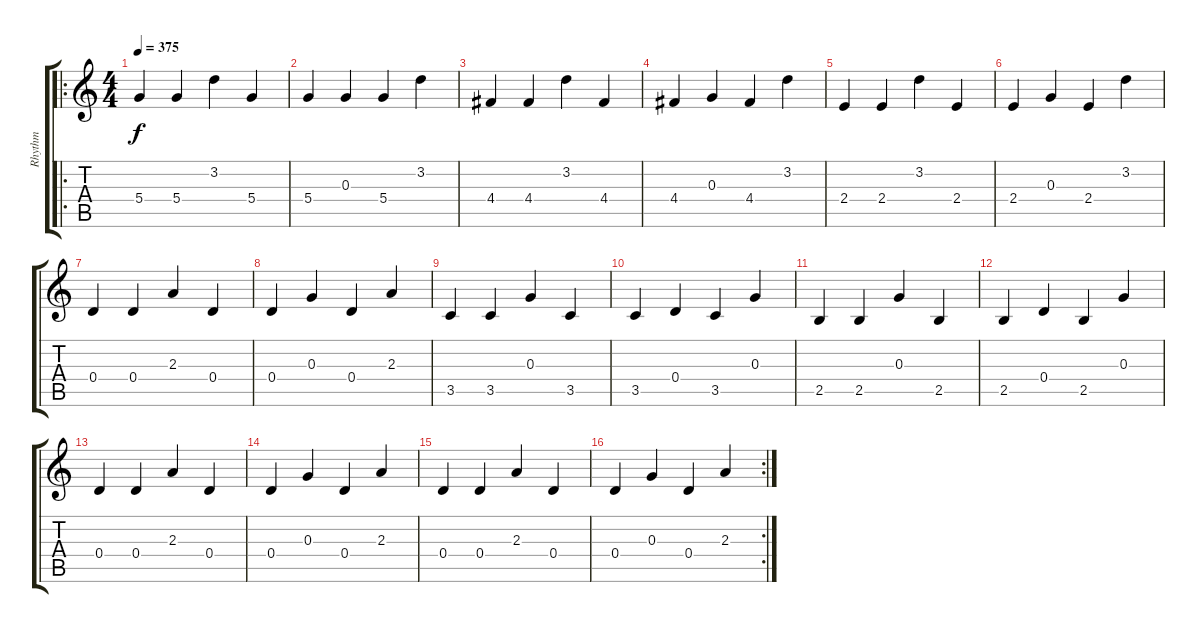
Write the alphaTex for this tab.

\track ("Rhythm" "Rhythm") {instrument acousticguitarsteel}
\staff {score tabs}
\tuning (E4 B3 G3 D3 A2 E2) {hide}
\ro
\ts (4 4)
\tempo 375
\clef g2
\ks c
5.4.4{dy f} 5.4.4 3.2.4 5.4.4 |
5.4.4 0.3.4 5.4.4 3.2.4 |
4.4.4 4.4.4 3.2.4 4.4.4 |
4.4.4 0.3.4 4.4.4 3.2.4 |
2.4.4 2.4.4 3.2.4 2.4.4 |
2.4.4 0.3.4 2.4.4 3.2.4 |
0.4.4 0.4.4 2.3.4 0.4.4 |
0.4.4 0.3.4 0.4.4 2.3.4 |
3.5.4 3.5.4 0.3.4 3.5.4 |
3.5.4 0.4.4 3.5.4 0.3.4 |
2.5.4 2.5.4 0.3.4 2.5.4 |
2.5.4 0.4.4 2.5.4 0.3.4 |
0.4.4 0.4.4 2.3.4 0.4.4 |
0.4.4 0.3.4 0.4.4 2.3.4 |
0.4.4 0.4.4 2.3.4 0.4.4 |
\rc 2
0.4.4 0.3.4 0.4.4 2.3.4
